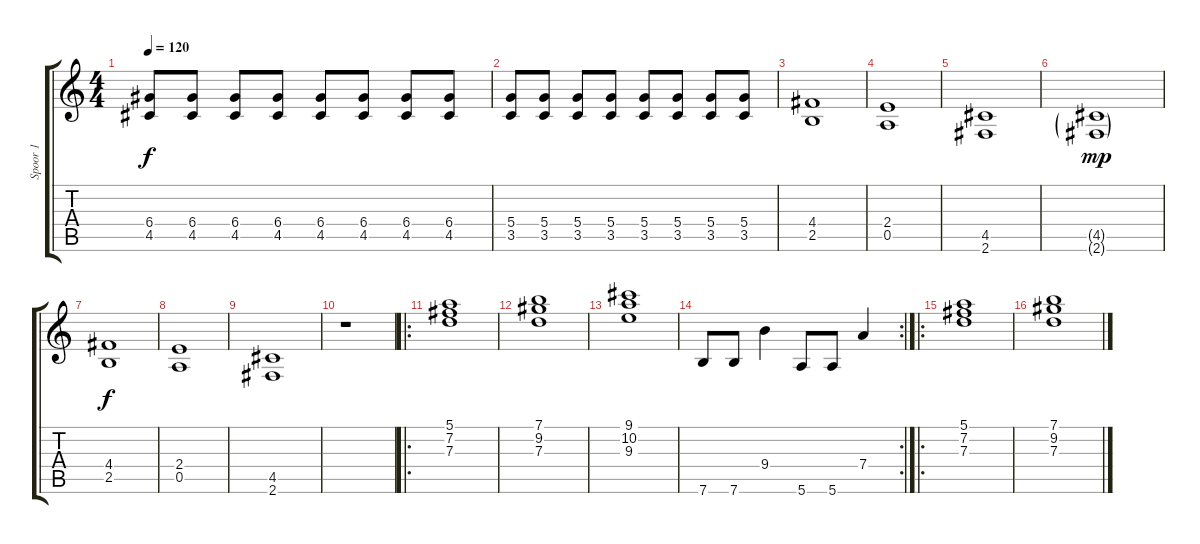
\track ("Spoor 1" "Spoor 1") {instrument distortionguitar}
\staff {score tabs}
\tuning (E4 B3 G3 D3 A2 E2) {hide}
\ts (4 4)
\tempo 120
\clef g2
\ks c
(6.4 4.5).8{dy f} (6.4 4.5).8 (6.4 4.5).8 (6.4 4.5).8 (6.4 4.5).8 (6.4 4.5).8 (6.4 4.5).8 (6.4 4.5).8 |
(5.4 3.5).8 (5.4 3.5).8 (5.4 3.5).8 (5.4 3.5).8 (5.4 3.5).8 (5.4 3.5).8 (5.4 3.5).8 (5.4 3.5).8 |
(4.4 2.5).1 |
(2.4 0.5).1 |
(4.5 2.6).1 |
(4.5{g} 2.6{g}).1{dy mp} |
(4.4 2.5).1{dy f} |
(2.4 0.5).1 |
(4.5 2.6).1 |
r.1 |
\ro
(5.1 7.2 7.3).1 |
(7.1 9.2 7.3).1 |
(9.1 10.2 9.3).1 |
\rc 2
7.6.8 7.6.8 9.4.4 5.6.8 5.6.8 7.4.4 |
\ro
(5.1 7.2 7.3).1 |
(7.1 9.2 7.3).1
